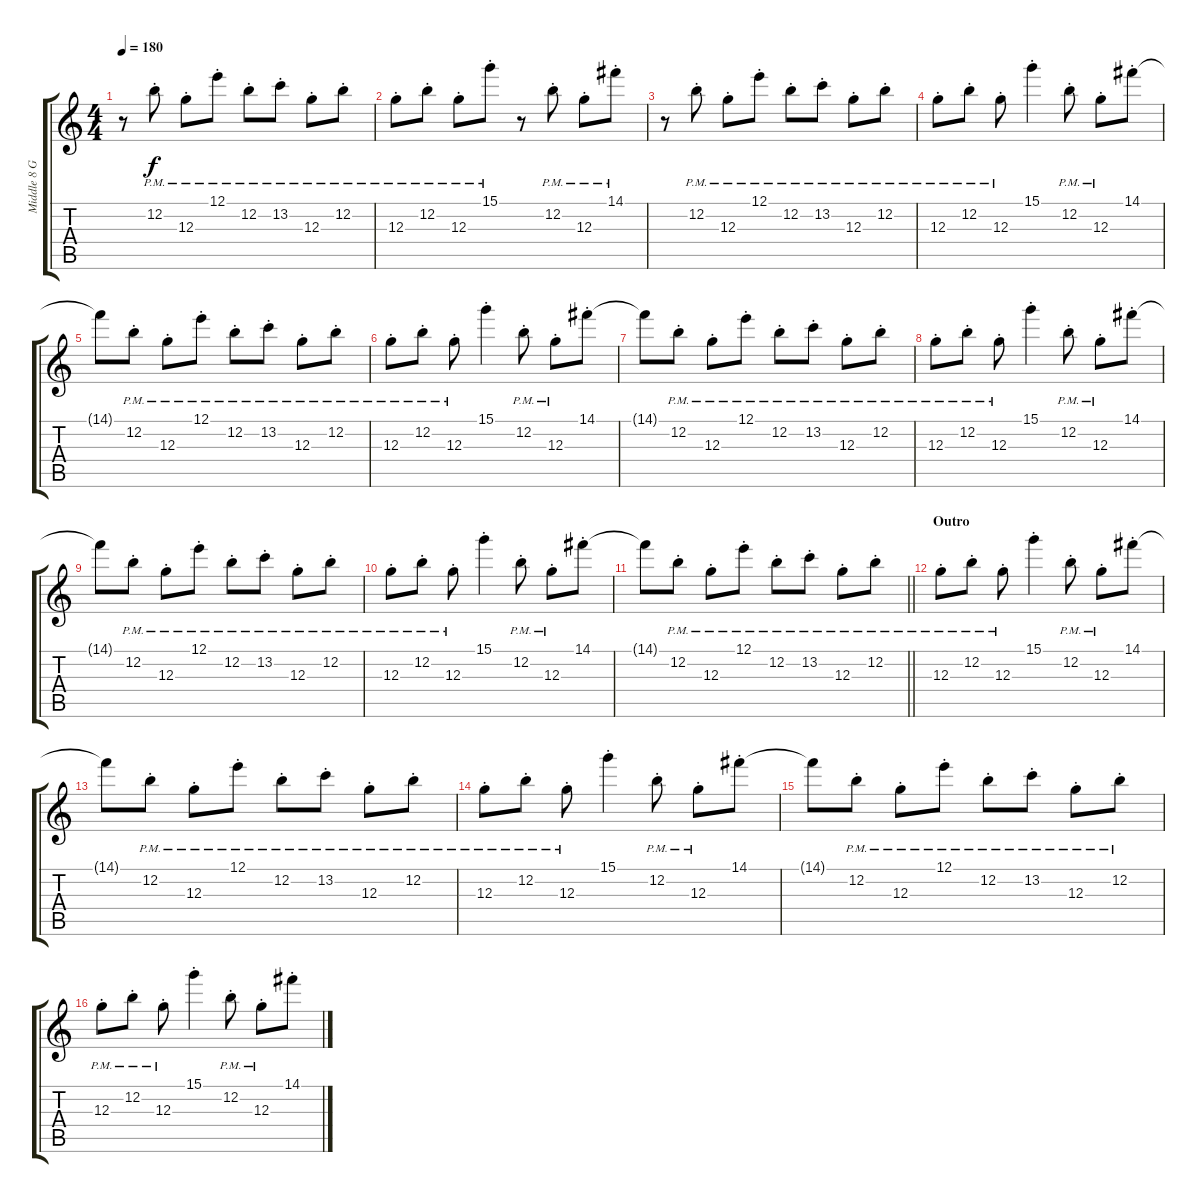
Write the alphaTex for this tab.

\track ("Middle 8 Guitar 1" "Middle 8 G") {instrument electricguitarclean}
\staff {score tabs}
\tuning (E4 B3 G3 D3 A2 D2) {hide}
\ts (4 4)
\tempo 180
\clef g2
\ks c
r.8{dy f} 12.2{pm st}.8 12.3{pm st}.8 12.1{pm st}.8 12.2{pm st}.8 13.2{pm st}.8 12.3{pm st}.8 12.2{pm st}.8 |
12.3{pm st}.8 12.2{pm st}.8 12.3{pm st}.8 15.1{pm st}.8 r.8 12.2{pm st}.8 12.3{pm st}.8 14.1{pm st}.8 |
r.8 12.2{pm st}.8 12.3{pm st}.8 12.1{pm st}.8 12.2{pm st}.8 13.2{pm st}.8 12.3{pm st}.8 12.2{pm st}.8 |
12.3{pm st}.8 12.2{pm st}.8 12.3{pm st}.8 15.1{st}.4 12.2{pm st}.8 12.3{pm st}.8 14.1{st}.8 |
14.1{t}.8 12.2{pm st}.8 12.3{pm st}.8 12.1{pm st}.8 12.2{pm st}.8 13.2{pm st}.8 12.3{pm st}.8 12.2{pm st}.8 |
12.3{pm st}.8 12.2{pm st}.8 12.3{pm st}.8 15.1{st}.4 12.2{pm st}.8 12.3{pm st}.8 14.1{st}.8 |
14.1{t}.8 12.2{pm st}.8 12.3{pm st}.8 12.1{pm st}.8 12.2{pm st}.8 13.2{pm st}.8 12.3{pm st}.8 12.2{pm st}.8 |
12.3{pm st}.8 12.2{pm st}.8 12.3{pm st}.8 15.1{st}.4 12.2{pm st}.8 12.3{pm st}.8 14.1{st}.8 |
14.1{t}.8 12.2{pm st}.8 12.3{pm st}.8 12.1{pm st}.8 12.2{pm st}.8 13.2{pm st}.8 12.3{pm st}.8 12.2{pm st}.8 |
12.3{pm st}.8 12.2{pm st}.8 12.3{pm st}.8 15.1{st}.4 12.2{pm st}.8 12.3{pm st}.8 14.1{st}.8 |
\barLineRight lightlight
14.1{t}.8 12.2{pm st}.8 12.3{pm st}.8 12.1{pm st}.8 12.2{pm st}.8 13.2{pm st}.8 12.3{pm st}.8 12.2{pm st}.8 |
\section ("" "Outro")
12.3{pm st}.8 12.2{pm st}.8 12.3{pm st}.8 15.1{st}.4 12.2{pm st}.8 12.3{pm st}.8 14.1{st}.8 |
14.1{t}.8 12.2{pm st}.8 12.3{pm st}.8 12.1{pm st}.8 12.2{pm st}.8 13.2{pm st}.8 12.3{pm st}.8 12.2{pm st}.8 |
12.3{pm st}.8 12.2{pm st}.8 12.3{pm st}.8 15.1{st}.4 12.2{pm st}.8 12.3{pm st}.8 14.1{st}.8 |
14.1{t}.8 12.2{pm st}.8 12.3{pm st}.8 12.1{pm st}.8 12.2{pm st}.8 13.2{pm st}.8 12.3{pm st}.8 12.2{pm st}.8 |
12.3{pm st}.8 12.2{pm st}.8 12.3{pm st}.8 15.1{st}.4 12.2{pm st}.8 12.3{pm st}.8 14.1{st}.8
